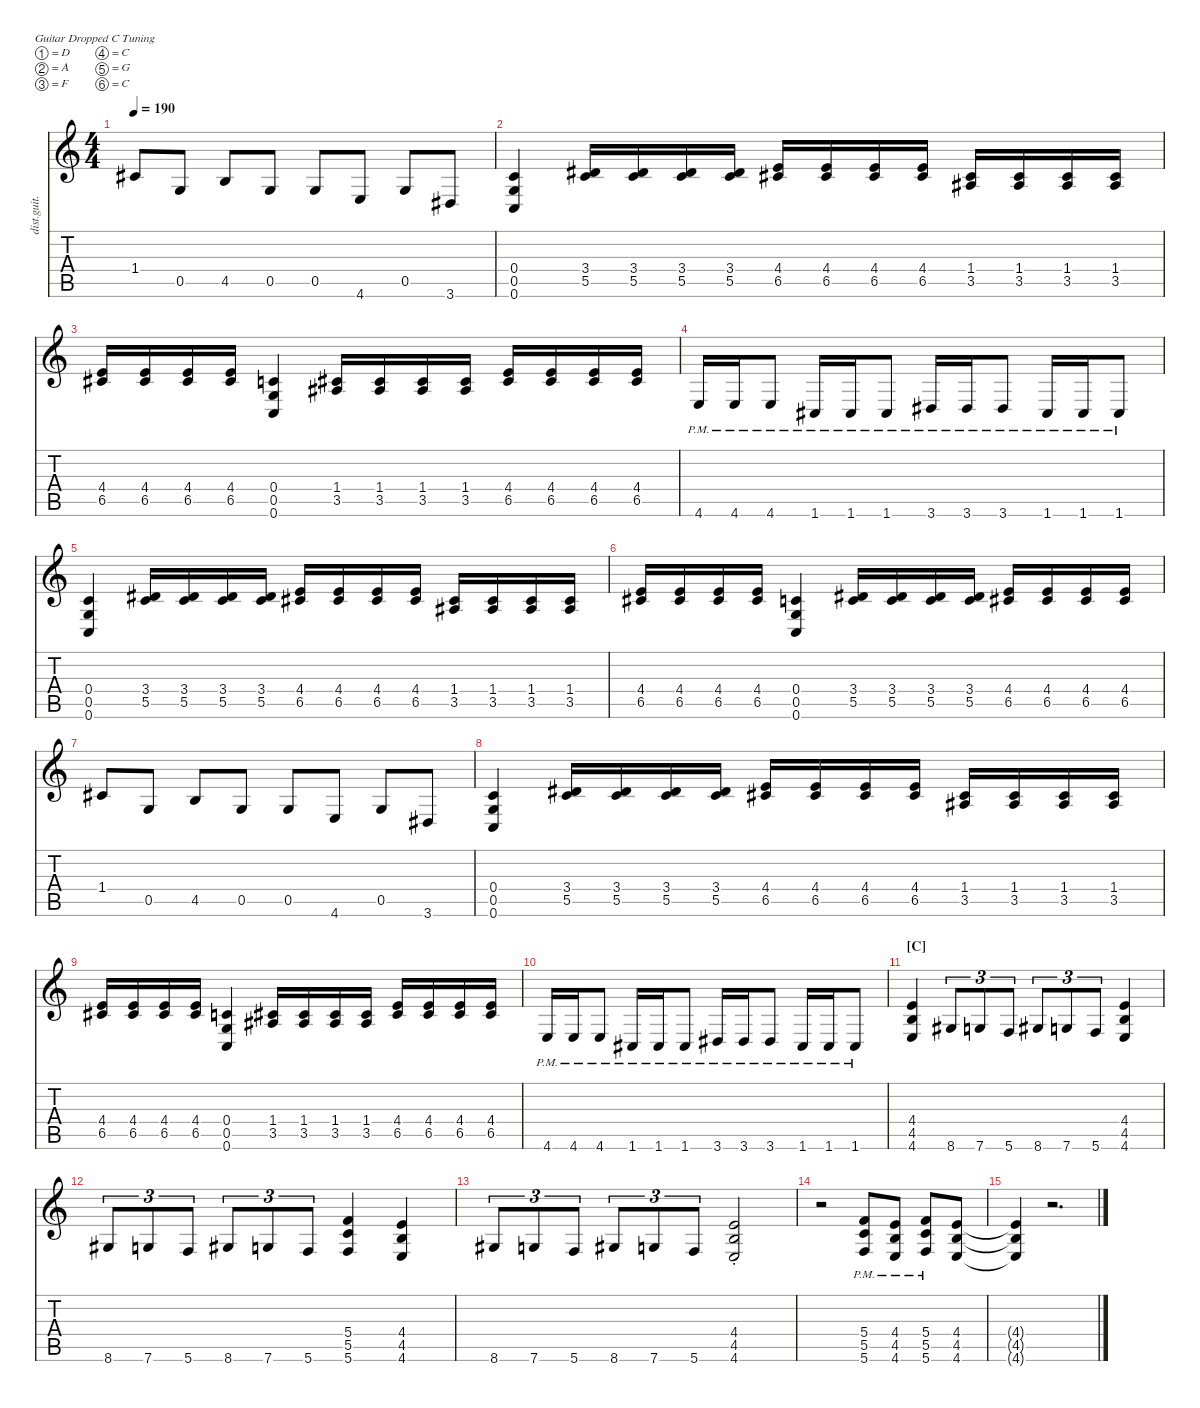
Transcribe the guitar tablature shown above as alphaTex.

\defaultSystemsLayout 4
\hideDynamics
\bracketExtendMode nobrackets
\otherSystemsTrackNameOrientation horizontal
\track ("Distortion Guitar" "dist.guit.") {instrument distortionguitar}
\staff {score tabs}
\tuning (D4 A3 F3 C3 G2 C2)
\ts (4 4)
\tempo 190
\clef g2
\ks c
1.4.8{dy mf beam Up} 0.5{acc #}.8{beam Up} 4.5.8{beam Up} 0.5.8{beam Up} 0.5{acc #}.8{beam Up} 4.6.8{beam Up} 0.5.8{beam Up} 3.6{acc #}.8{beam Up} |
(0.6 0.5 0.4).4{beam Up} (5.5 3.4{acc #}).16{beam Up} (5.5 3.4{acc #}).16{beam Up} (5.5 3.4{acc #}).16{beam Up} (5.5 3.4{acc #}).16{beam Up} (6.5{acc #} 4.4).16{beam Up} (6.5{acc #} 4.4).16{beam Up} (6.5{acc #} 4.4).16{beam Up} (6.5{acc #} 4.4).16{beam Up} (3.5{acc #} 1.4{acc #}).16{beam Up} (3.5{acc #} 1.4{acc #}).16{beam Up} (3.5{acc #} 1.4{acc #}).16{beam Up} (3.5{acc #} 1.4{acc #}).16{beam Up} |
(6.5{acc #} 4.4).16{beam Up} (6.5{acc #} 4.4).16{beam Up} (6.5{acc #} 4.4).16{beam Up} (6.5{acc #} 4.4).16{beam Up} (0.6 0.5 0.4).4{beam Up} (3.5{acc #} 1.4{acc #}).16{beam Up} (3.5{acc #} 1.4{acc #}).16{beam Up} (3.5{acc #} 1.4{acc #}).16{beam Up} (3.5{acc #} 1.4{acc #}).16{beam Up} (6.5{acc #} 4.4).16{beam Up} (6.5{acc #} 4.4).16{beam Up} (6.5{acc #} 4.4).16{beam Up} (6.5{acc #} 4.4).16{beam Up} |
4.6{pm}.16{beam Up} 4.6{pm}.16{beam Up} 4.6{pm}.8{beam Up} 1.6{pm acc #}.16{beam Up} 1.6{pm acc #}.16{beam Up} 1.6{pm acc #}.8{beam Up} 3.6{pm acc #}.16{beam Up} 3.6{pm acc #}.16{beam Up} 3.6{pm acc #}.8{beam Up} 1.6{pm acc #}.16{beam Up} 1.6{pm acc #}.16{beam Up} 1.6{pm acc #}.8{beam Up} |
(0.6 0.5 0.4).4{beam Up} (5.5 3.4{acc #}).16{beam Up} (5.5 3.4{acc #}).16{beam Up} (5.5 3.4{acc #}).16{beam Up} (5.5 3.4{acc #}).16{beam Up} (6.5{acc #} 4.4).16{beam Up} (6.5{acc #} 4.4).16{beam Up} (6.5{acc #} 4.4).16{beam Up} (6.5{acc #} 4.4).16{beam Up} (3.5{acc #} 1.4{acc #}).16{beam Up} (3.5{acc #} 1.4{acc #}).16{beam Up} (3.5{acc #} 1.4{acc #}).16{beam Up} (3.5{acc #} 1.4{acc #}).16{beam Up} |
(6.5{acc #} 4.4).16{beam Up} (6.5{acc #} 4.4).16{beam Up} (6.5{acc #} 4.4).16{beam Up} (6.5{acc #} 4.4).16{beam Up} (0.6 0.5 0.4).4{beam Up} (5.5 3.4{acc #}).16{beam Up} (5.5 3.4{acc #}).16{beam Up} (5.5 3.4{acc #}).16{beam Up} (5.5 3.4{acc #}).16{beam Up} (6.5{acc #} 4.4).16{beam Up} (6.5{acc #} 4.4).16{beam Up} (6.5{acc #} 4.4).16{beam Up} (6.5{acc #} 4.4).16{beam Up} |
1.4.8{beam Up} 0.5{acc #}.8{beam Up} 4.5.8{beam Up} 0.5.8{beam Up} 0.5{acc #}.8{beam Up} 4.6.8{beam Up} 0.5.8{beam Up} 3.6{acc #}.8{beam Up} |
(0.6 0.5 0.4).4{beam Up} (5.5 3.4{acc #}).16{beam Up} (5.5 3.4{acc #}).16{beam Up} (5.5 3.4{acc #}).16{beam Up} (5.5 3.4{acc #}).16{beam Up} (6.5{acc #} 4.4).16{beam Up} (6.5{acc #} 4.4).16{beam Up} (6.5{acc #} 4.4).16{beam Up} (6.5{acc #} 4.4).16{beam Up} (3.5{acc #} 1.4{acc #}).16{beam Up} (3.5{acc #} 1.4{acc #}).16{beam Up} (3.5{acc #} 1.4{acc #}).16{beam Up} (3.5{acc #} 1.4{acc #}).16{beam Up} |
(6.5{acc #} 4.4).16{beam Up} (6.5{acc #} 4.4).16{beam Up} (6.5{acc #} 4.4).16{beam Up} (6.5{acc #} 4.4).16{beam Up} (0.6 0.5 0.4).4{beam Up} (3.5{acc #} 1.4{acc #}).16{beam Up} (3.5{acc #} 1.4{acc #}).16{beam Up} (3.5{acc #} 1.4{acc #}).16{beam Up} (3.5{acc #} 1.4{acc #}).16{beam Up} (6.5{acc #} 4.4).16{beam Up} (6.5{acc #} 4.4).16{beam Up} (6.5{acc #} 4.4).16{beam Up} (6.5{acc #} 4.4).16{beam Up} |
4.6{pm}.16{beam Up} 4.6{pm}.16{beam Up} 4.6{pm}.8{beam Up} 1.6{pm acc #}.16{beam Up} 1.6{pm acc #}.16{beam Up} 1.6{pm acc #}.8{beam Up} 3.6{pm acc #}.16{beam Up} 3.6{pm acc #}.16{beam Up} 3.6{pm acc #}.8{beam Up} 1.6{pm acc #}.16{beam Up} 1.6{pm acc #}.16{beam Up} 1.6{pm acc #}.8{beam Up} |
\section ("C" "")
(4.6 4.5 4.4).4{dy fff beam Up} 8.6{acc #}.8{tu (3 2) beam Up} 7.6.8{tu (3 2) beam Up} 5.6.8{tu (3 2) beam Up} 8.6{acc #}.8{tu (3 2) beam Up} 7.6.8{tu (3 2) beam Up} 5.6.8{tu (3 2) beam Up} (4.6 4.5 4.4).4{beam Up} |
8.6{acc #}.8{tu (3 2) beam Up} 7.6.8{tu (3 2) beam Up} 5.6.8{tu (3 2) beam Up} 8.6{acc #}.8{tu (3 2) beam Up} 7.6.8{tu (3 2) beam Up} 5.6.8{tu (3 2) beam Up} (5.6 5.5 5.4).4{beam Up} (4.4 4.5 4.6).4{beam Up} |
8.6{acc #}.8{tu (3 2) beam Up} 7.6.8{tu (3 2) beam Up} 5.6.8{tu (3 2) beam Up} 8.6{acc #}.8{tu (3 2) beam Up} 7.6.8{tu (3 2) beam Up} 5.6.8{tu (3 2) beam Up} (4.6{st} 4.5{st} 4.4{st}).2{beam Up} |
r.2{beam Down} (5.4{pm} 5.5{pm} 5.6{pm}).8{beam Up} (4.6{pm} 4.5{pm} 4.4{pm}).8{beam Up} (5.6{pm} 5.5{pm} 5.4{pm}).8{beam Up} (4.4 4.5 4.6).8{beam Up} |
(4.6{t} 4.5{t} 4.4{t}).4{dy mf beam Up} r.2{d beam Up}
